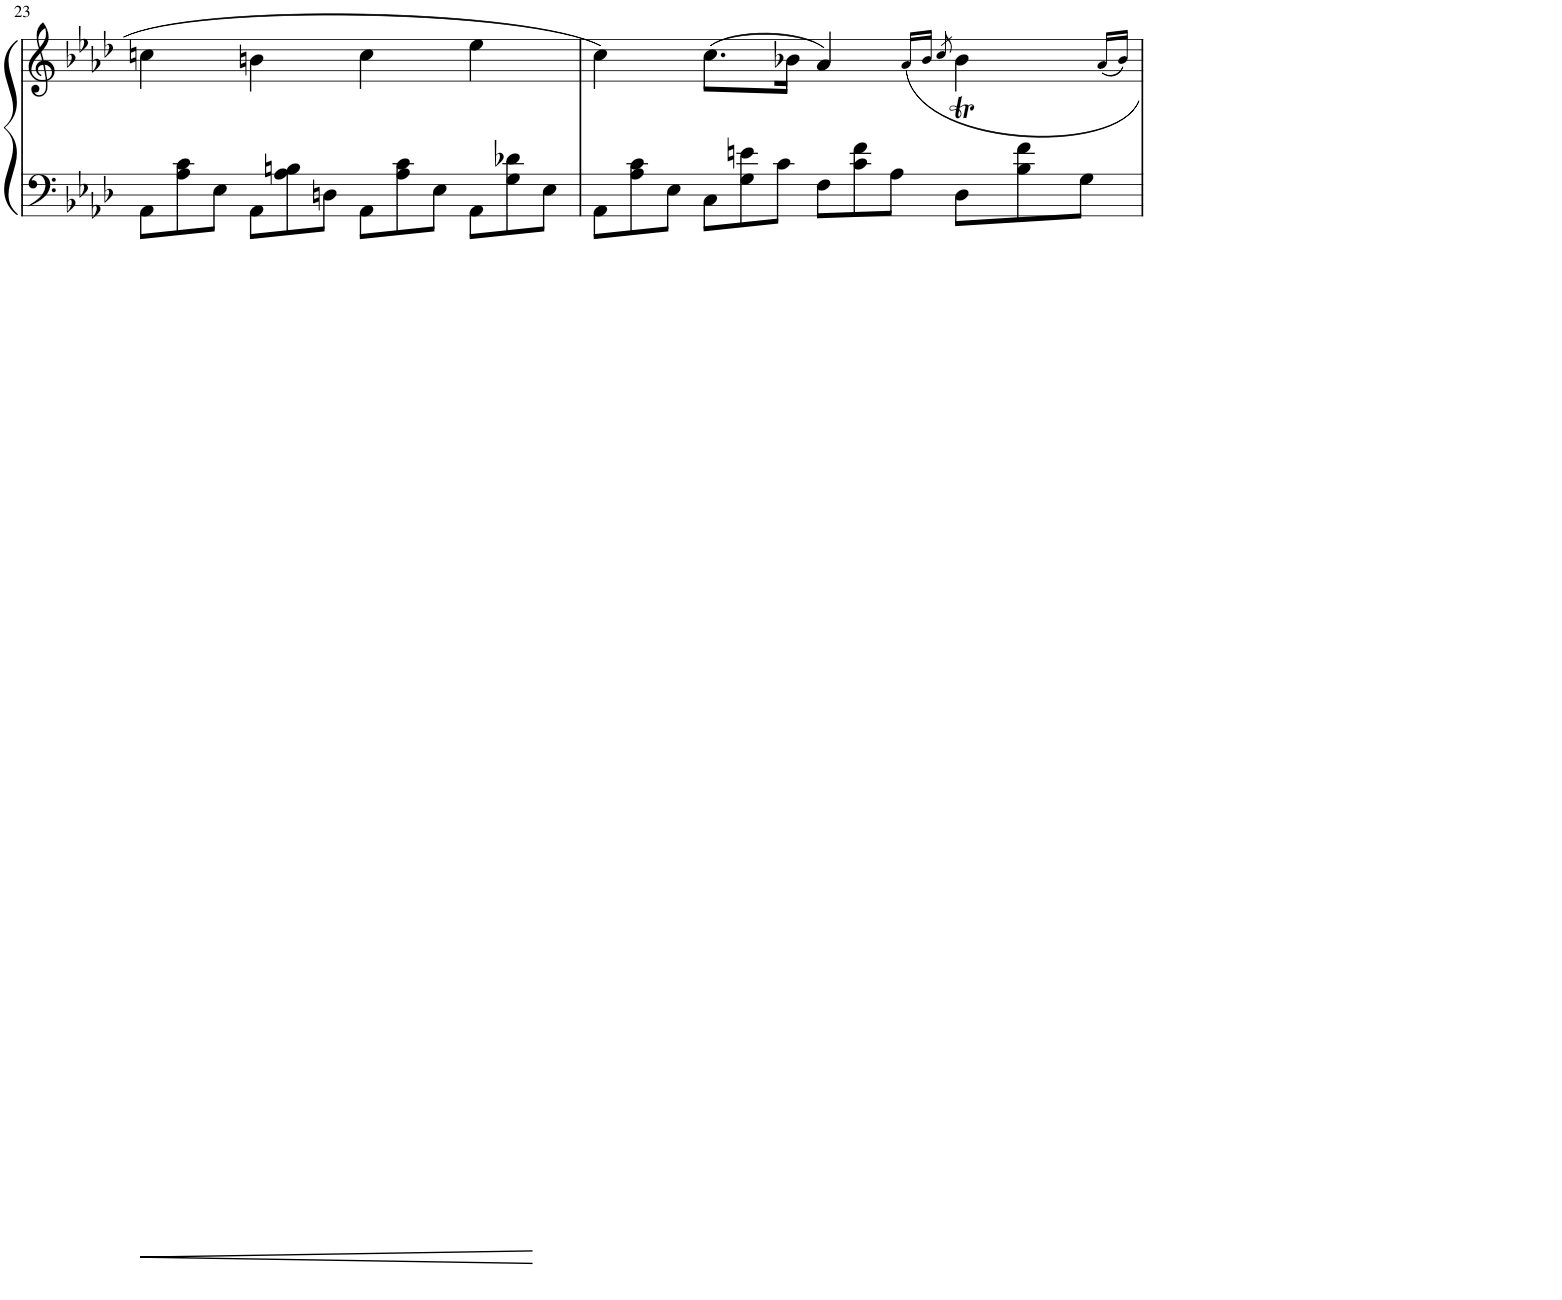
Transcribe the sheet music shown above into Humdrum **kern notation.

**kern	**kern
*part1	*part1
*staff2	*staff1
*I"Piano	*
*I'Pno	*
!!LO:PB:g=z
*clefF4	*clefG2
*k[b-e-a-d-]	*k[b-e-a-d-]
*M4/4	*M4/4
*met(c)	*met(c)
*Xtuplet	*
=23	=23
12AA-\L	4ccn\
12A-\ 12c\	.
12E-\J	.
12AA-\L	4bn\
12A-\ 12Bn\	.
12Dn\J	.
12AA-\L	4cc\
12A-\ 12c\	.
12E-\J	.
12AA-\L	4ee-\
12G\ 12d-X\	.
12E-\J	.
=24	=24
*	*^
12AA-\L	4cc\	8ryy
12A-\ 12c\	.	.
*	*v	*v
12E-\J	.
12C\L	(8.cc\L
12G\ 12en\	.
12c\J	.
.	16b-X\Jk
12F\L	4a-/)
12c\ 12f\	.
*	*^
*	*	*Xtuplet
.	.	24.ryy
12A-\J	.	.
.	.	48.a-!/LL
.	.	48.b-!/JJ
.	8qcc/	.
12D-\L	4b-T\	128%3cc!
.	.	128%3b-!
.	.	128%3cc!
.	.	128%3b-!
12B-\ 12f\	.	.
.	.	128%3cc!
.	.	128%3b-!
.	.	128%3cc!
.	.	128%3b-!
12G\J	.	.
.	.	(48.a-!/LL
.	.	48.b-!/JJ)
16ryy	16ryy	24.ryy
*	*v	*v
=	=
*-	*-
